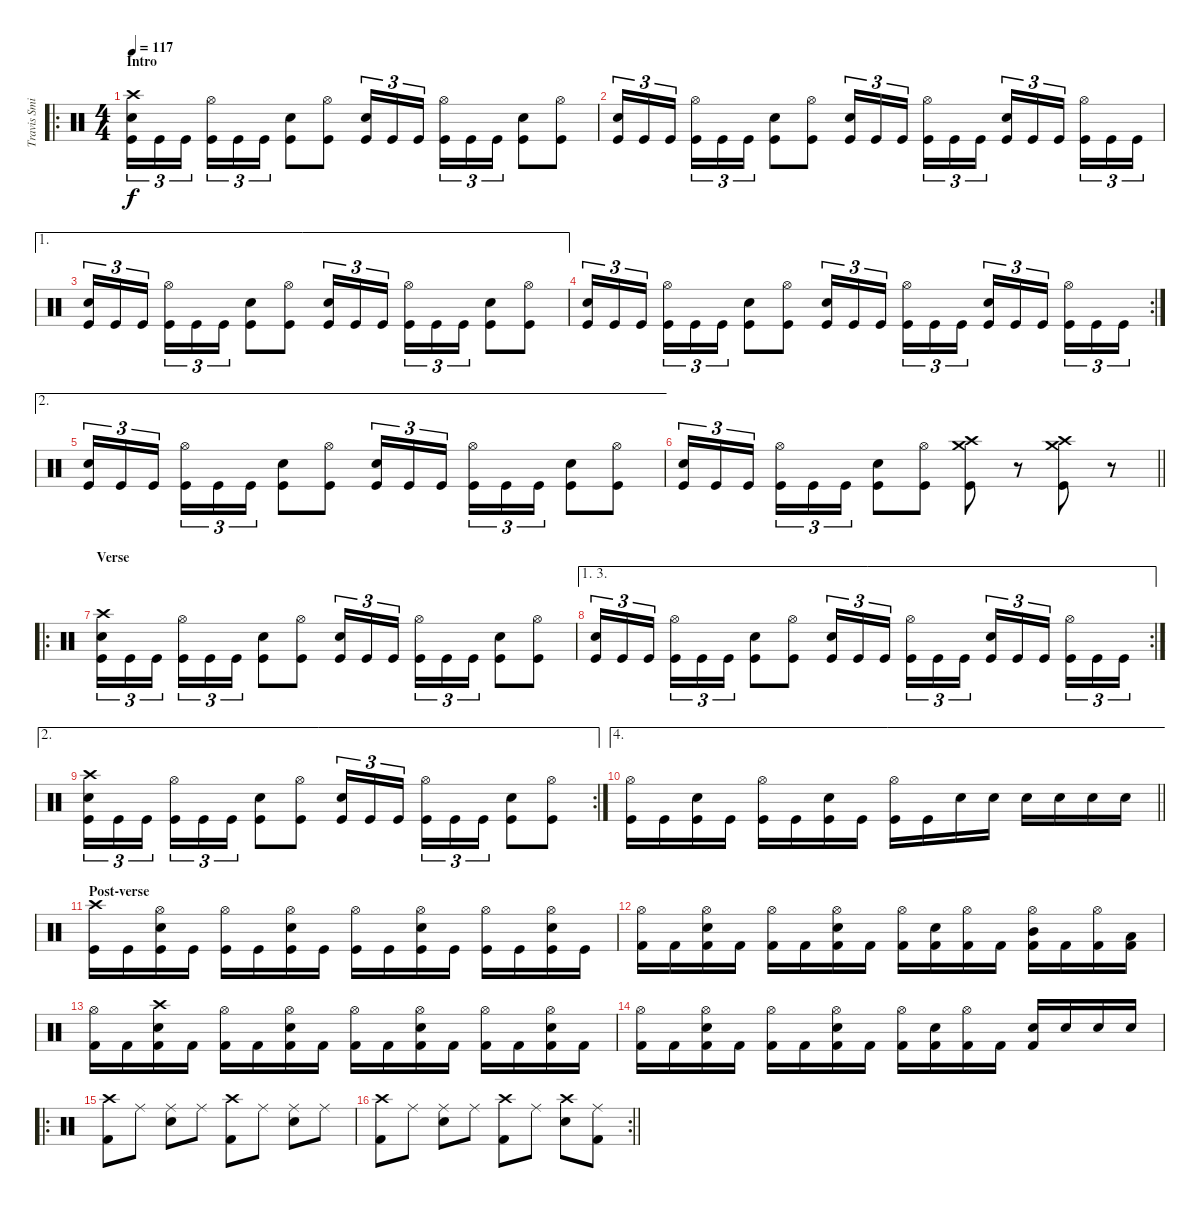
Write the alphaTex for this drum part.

\track ("Travis Smith" "Travis Smi") {instrument percussion}
\staff {score}
\articulation defaults
\ro
\ts (4 4)
\section ("" "Intro")
\tempo 117
\clef neutral
\ks c
("Crash high (hit)" "Kick (hit)" "Snare (hit) 2").16{tu (3 2) dy f} "Kick (hit)".16{tu (3 2)} "Kick (hit)".16{tu (3 2) beam splitsecondary} ("Kick (hit)" "Hi-Hat (open)").16{tu (3 2)} "Kick (hit)".16{tu (3 2)} "Kick (hit)".16{tu (3 2)} ("Kick (hit)" "Snare (hit) 2").8 ("Kick (hit)" "Hi-Hat (open)").8 ("Kick (hit)" "Snare (hit) 2").16{tu (3 2)} "Kick (hit)".16{tu (3 2)} "Kick (hit)".16{tu (3 2) beam splitsecondary} ("Kick (hit)" "Hi-Hat (open)").16{tu (3 2)} "Kick (hit)".16{tu (3 2)} "Kick (hit)".16{tu (3 2)} ("Kick (hit)" "Snare (hit) 2").8 ("Kick (hit)" "Hi-Hat (open)").8 |
("Kick (hit)" "Snare (hit) 2").16{tu (3 2)} "Kick (hit)".16{tu (3 2)} "Kick (hit)".16{tu (3 2) beam splitsecondary} ("Kick (hit)" "Hi-Hat (open)").16{tu (3 2)} "Kick (hit)".16{tu (3 2)} "Kick (hit)".16{tu (3 2)} ("Kick (hit)" "Snare (hit) 2").8 ("Kick (hit)" "Hi-Hat (open)").8 ("Kick (hit)" "Snare (hit) 2").16{tu (3 2)} "Kick (hit)".16{tu (3 2)} "Kick (hit)".16{tu (3 2) beam splitsecondary} ("Kick (hit)" "Hi-Hat (open)").16{tu (3 2)} "Kick (hit)".16{tu (3 2)} "Kick (hit)".16{tu (3 2)} ("Kick (hit)" "Snare (hit) 2").16{tu (3 2)} "Kick (hit)".16{tu (3 2)} "Kick (hit)".16{tu (3 2) beam splitsecondary} ("Kick (hit)" "Hi-Hat (open)").16{tu (3 2)} "Kick (hit)".16{tu (3 2)} "Kick (hit)".16{tu (3 2)} |
\ae 1
("Kick (hit)" "Snare (hit) 2").16{tu (3 2)} "Kick (hit)".16{tu (3 2)} "Kick (hit)".16{tu (3 2) beam splitsecondary} ("Kick (hit)" "Hi-Hat (open)").16{tu (3 2)} "Kick (hit)".16{tu (3 2)} "Kick (hit)".16{tu (3 2)} ("Kick (hit)" "Snare (hit) 2").8 ("Kick (hit)" "Hi-Hat (open)").8 ("Kick (hit)" "Snare (hit) 2").16{tu (3 2)} "Kick (hit)".16{tu (3 2)} "Kick (hit)".16{tu (3 2) beam splitsecondary} ("Kick (hit)" "Hi-Hat (open)").16{tu (3 2)} "Kick (hit)".16{tu (3 2)} "Kick (hit)".16{tu (3 2)} ("Kick (hit)" "Snare (hit) 2").8 ("Kick (hit)" "Hi-Hat (open)").8 |
\rc 2
("Kick (hit)" "Snare (hit) 2").16{tu (3 2)} "Kick (hit)".16{tu (3 2)} "Kick (hit)".16{tu (3 2) beam splitsecondary} ("Kick (hit)" "Hi-Hat (open)").16{tu (3 2)} "Kick (hit)".16{tu (3 2)} "Kick (hit)".16{tu (3 2)} ("Kick (hit)" "Snare (hit) 2").8 ("Kick (hit)" "Hi-Hat (open)").8 ("Kick (hit)" "Snare (hit) 2").16{tu (3 2)} "Kick (hit)".16{tu (3 2)} "Kick (hit)".16{tu (3 2) beam splitsecondary} ("Kick (hit)" "Hi-Hat (open)").16{tu (3 2)} "Kick (hit)".16{tu (3 2)} "Kick (hit)".16{tu (3 2)} ("Kick (hit)" "Snare (hit) 2").16{tu (3 2)} "Kick (hit)".16{tu (3 2)} "Kick (hit)".16{tu (3 2) beam splitsecondary} ("Kick (hit)" "Hi-Hat (open)").16{tu (3 2)} "Kick (hit)".16{tu (3 2)} "Kick (hit)".16{tu (3 2)} |
\ae 2
("Kick (hit)" "Snare (hit) 2").16{tu (3 2)} "Kick (hit)".16{tu (3 2)} "Kick (hit)".16{tu (3 2) beam splitsecondary} ("Kick (hit)" "Hi-Hat (open)").16{tu (3 2)} "Kick (hit)".16{tu (3 2)} "Kick (hit)".16{tu (3 2)} ("Kick (hit)" "Snare (hit) 2").8 ("Kick (hit)" "Hi-Hat (open)").8 ("Kick (hit)" "Snare (hit) 2").16{tu (3 2)} "Kick (hit)".16{tu (3 2)} "Kick (hit)".16{tu (3 2) beam splitsecondary} ("Kick (hit)" "Hi-Hat (open)").16{tu (3 2)} "Kick (hit)".16{tu (3 2)} "Kick (hit)".16{tu (3 2)} ("Kick (hit)" "Snare (hit) 2").8 ("Kick (hit)" "Hi-Hat (open)").8 |
\barLineRight lightlight
("Kick (hit)" "Snare (hit) 2").16{tu (3 2)} "Kick (hit)".16{tu (3 2)} "Kick (hit)".16{tu (3 2) beam splitsecondary} ("Kick (hit)" "Hi-Hat (open)").16{tu (3 2)} "Kick (hit)".16{tu (3 2)} "Kick (hit)".16{tu (3 2)} ("Kick (hit)" "Snare (hit) 2").8 ("Kick (hit)" "Hi-Hat (open)").8 ("Kick (hit)" "Crash high (hit)" "Crash medium (hit)").8 r.8 ("Kick (hit)" "Crash high (hit)" "Crash medium (hit)").8 r.8 |
\ro
\section ("" "Verse")
("Crash high (hit)" "Kick (hit)" "Snare (hit) 2").16{tu (3 2)} "Kick (hit)".16{tu (3 2)} "Kick (hit)".16{tu (3 2) beam splitsecondary} ("Kick (hit)" "Hi-Hat (open)").16{tu (3 2)} "Kick (hit)".16{tu (3 2)} "Kick (hit)".16{tu (3 2)} ("Kick (hit)" "Snare (hit) 2").8 ("Kick (hit)" "Hi-Hat (open)").8 ("Kick (hit)" "Snare (hit) 2").16{tu (3 2)} "Kick (hit)".16{tu (3 2)} "Kick (hit)".16{tu (3 2) beam splitsecondary} ("Kick (hit)" "Hi-Hat (open)").16{tu (3 2)} "Kick (hit)".16{tu (3 2)} "Kick (hit)".16{tu (3 2)} ("Kick (hit)" "Snare (hit) 2").8 ("Kick (hit)" "Hi-Hat (open)").8 |
\ae (1 3)
\rc 2
("Kick (hit)" "Snare (hit) 2").16{tu (3 2)} "Kick (hit)".16{tu (3 2)} "Kick (hit)".16{tu (3 2) beam splitsecondary} ("Kick (hit)" "Hi-Hat (open)").16{tu (3 2)} "Kick (hit)".16{tu (3 2)} "Kick (hit)".16{tu (3 2)} ("Kick (hit)" "Snare (hit) 2").8 ("Kick (hit)" "Hi-Hat (open)").8 ("Kick (hit)" "Snare (hit) 2").16{tu (3 2)} "Kick (hit)".16{tu (3 2)} "Kick (hit)".16{tu (3 2) beam splitsecondary} ("Kick (hit)" "Hi-Hat (open)").16{tu (3 2)} "Kick (hit)".16{tu (3 2)} "Kick (hit)".16{tu (3 2)} ("Kick (hit)" "Snare (hit) 2").16{tu (3 2)} "Kick (hit)".16{tu (3 2)} "Kick (hit)".16{tu (3 2) beam splitsecondary} ("Kick (hit)" "Hi-Hat (open)").16{tu (3 2)} "Kick (hit)".16{tu (3 2)} "Kick (hit)".16{tu (3 2)} |
\ae 2
\rc 2
("Crash high (hit)" "Kick (hit)" "Snare (hit) 2").16{tu (3 2)} "Kick (hit)".16{tu (3 2)} "Kick (hit)".16{tu (3 2) beam splitsecondary} ("Kick (hit)" "Hi-Hat (open)").16{tu (3 2)} "Kick (hit)".16{tu (3 2)} "Kick (hit)".16{tu (3 2)} ("Kick (hit)" "Snare (hit) 2").8 ("Kick (hit)" "Hi-Hat (open)").8 ("Kick (hit)" "Snare (hit) 2").16{tu (3 2)} "Kick (hit)".16{tu (3 2)} "Kick (hit)".16{tu (3 2) beam splitsecondary} ("Kick (hit)" "Hi-Hat (open)").16{tu (3 2)} "Kick (hit)".16{tu (3 2)} "Kick (hit)".16{tu (3 2)} ("Kick (hit)" "Snare (hit) 2").8 ("Kick (hit)" "Hi-Hat (open)").8 |
\ae 4
\barLineRight lightlight
("Kick (hit)" "Hi-Hat (open)").16 "Kick (hit)".16 ("Kick (hit)" "Snare (hit) 2").16 "Kick (hit)".16 ("Kick (hit)" "Hi-Hat (open)").16 "Kick (hit)".16 ("Kick (hit)" "Snare (hit) 2").16 "Kick (hit)".16 ("Kick (hit)" "Hi-Hat (open)").16 "Kick (hit)".16 "Snare (hit) 2".16 "Snare (hit) 2".16 "Snare (hit) 2".16 "Snare (hit) 2".16 "Snare (hit) 2".16 "Snare (hit) 2".16 |
\section ("" "Post-verse")
("Crash high (hit)" "Kick (hit)").16 "Kick (hit)".16 ("Hi-Hat (open)" "Snare (hit) 2" "Kick (hit)").16 "Kick (hit)".16 ("Hi-Hat (open)" "Kick (hit)").16 "Kick (hit)".16 ("Hi-Hat (open)" "Snare (hit) 2" "Kick (hit)").16 "Kick (hit)".16 ("Hi-Hat (open)" "Kick (hit)").16 "Kick (hit)".16 ("Hi-Hat (open)" "Snare (hit) 2" "Kick (hit)").16 "Kick (hit)".16 ("Hi-Hat (open)" "Kick (hit)").16 "Kick (hit)".16 ("Hi-Hat (open)" "Snare (hit) 2" "Kick (hit)").16 "Kick (hit)".16 |
("Hi-Hat (open)" "Kick (hit) 2").16 "Kick (hit) 2".16 ("Hi-Hat (open)" "Electric Snare (hit)" "Kick (hit) 2").16 "Kick (hit) 2".16 ("Hi-Hat (open)" "Kick (hit) 2").16 "Kick (hit) 2".16 ("Hi-Hat (open)" "Electric Snare (hit)" "Kick (hit) 2").16 "Kick (hit) 2".16 ("Hi-Hat (open)" "Kick (hit) 2").16 ("Electric Snare (hit)" "Kick (hit) 2").16 ("Hi-Hat (open)" "Kick (hit) 2").16 "Kick (hit) 2".16 ("Hi-Hat (open)" "Mid Tom (hit)" "Kick (hit) 2").16 "Kick (hit) 2".16 ("Hi-Hat (open)" "Kick (hit) 2").16 ("Low Tom (hit)" "Kick (hit) 2").16 |
("Hi-Hat (open)" "Kick (hit) 2").16 "Kick (hit) 2".16 ("Crash high (hit)" "Electric Snare (hit)" "Kick (hit) 2").16 "Kick (hit) 2".16 ("Hi-Hat (open)" "Kick (hit) 2").16 "Kick (hit) 2".16 ("Hi-Hat (open)" "Electric Snare (hit)" "Kick (hit) 2").16 "Kick (hit) 2".16 ("Hi-Hat (open)" "Kick (hit) 2").16 "Kick (hit) 2".16 ("Hi-Hat (open)" "Electric Snare (hit)" "Kick (hit) 2").16 "Kick (hit) 2".16 ("Hi-Hat (open)" "Kick (hit) 2").16 "Kick (hit) 2".16 ("Hi-Hat (open)" "Electric Snare (hit)" "Kick (hit) 2").16 "Kick (hit) 2".16 |
("Hi-Hat (open)" "Kick (hit) 2").16 "Kick (hit) 2".16 ("Hi-Hat (open)" "Electric Snare (hit)" "Kick (hit) 2").16 "Kick (hit) 2".16 ("Hi-Hat (open)" "Kick (hit) 2").16 "Kick (hit) 2".16 ("Hi-Hat (open)" "Electric Snare (hit)" "Kick (hit) 2").16 "Kick (hit) 2".16 ("Hi-Hat (open)" "Kick (hit) 2").16 ("Electric Snare (hit)" "Kick (hit) 2").16 ("Hi-Hat (open)" "Kick (hit) 2").16 "Kick (hit) 2".16 ("Electric Snare (hit)" "Kick (hit) 2").16 "Electric Snare (hit)".16 "Electric Snare (hit)".16 "Electric Snare (hit)".16 |
\ro
("Crash high (hit)" "Kick (hit) 2").8 "Ride (middle)".8 ("Ride (middle)" "Electric Snare (hit)").8 "Ride (middle)".8 ("Crash high (hit)" "Kick (hit) 2").8 "Ride (middle)".8 ("Ride (middle)" "Electric Snare (hit)").8 "Ride (middle)".8 |
\rc 2
\barLineRight lightlight
("Crash high (hit)" "Kick (hit) 2").8 "Ride (middle)".8 ("Ride (middle)" "Electric Snare (hit)").8 "Ride (middle)".8 ("Crash high (hit)" "Kick (hit) 2").8 "Ride (middle)".8 ("Crash high (hit)" "Electric Snare (hit)").8 ("Ride (middle)" "Kick (hit) 2").8
